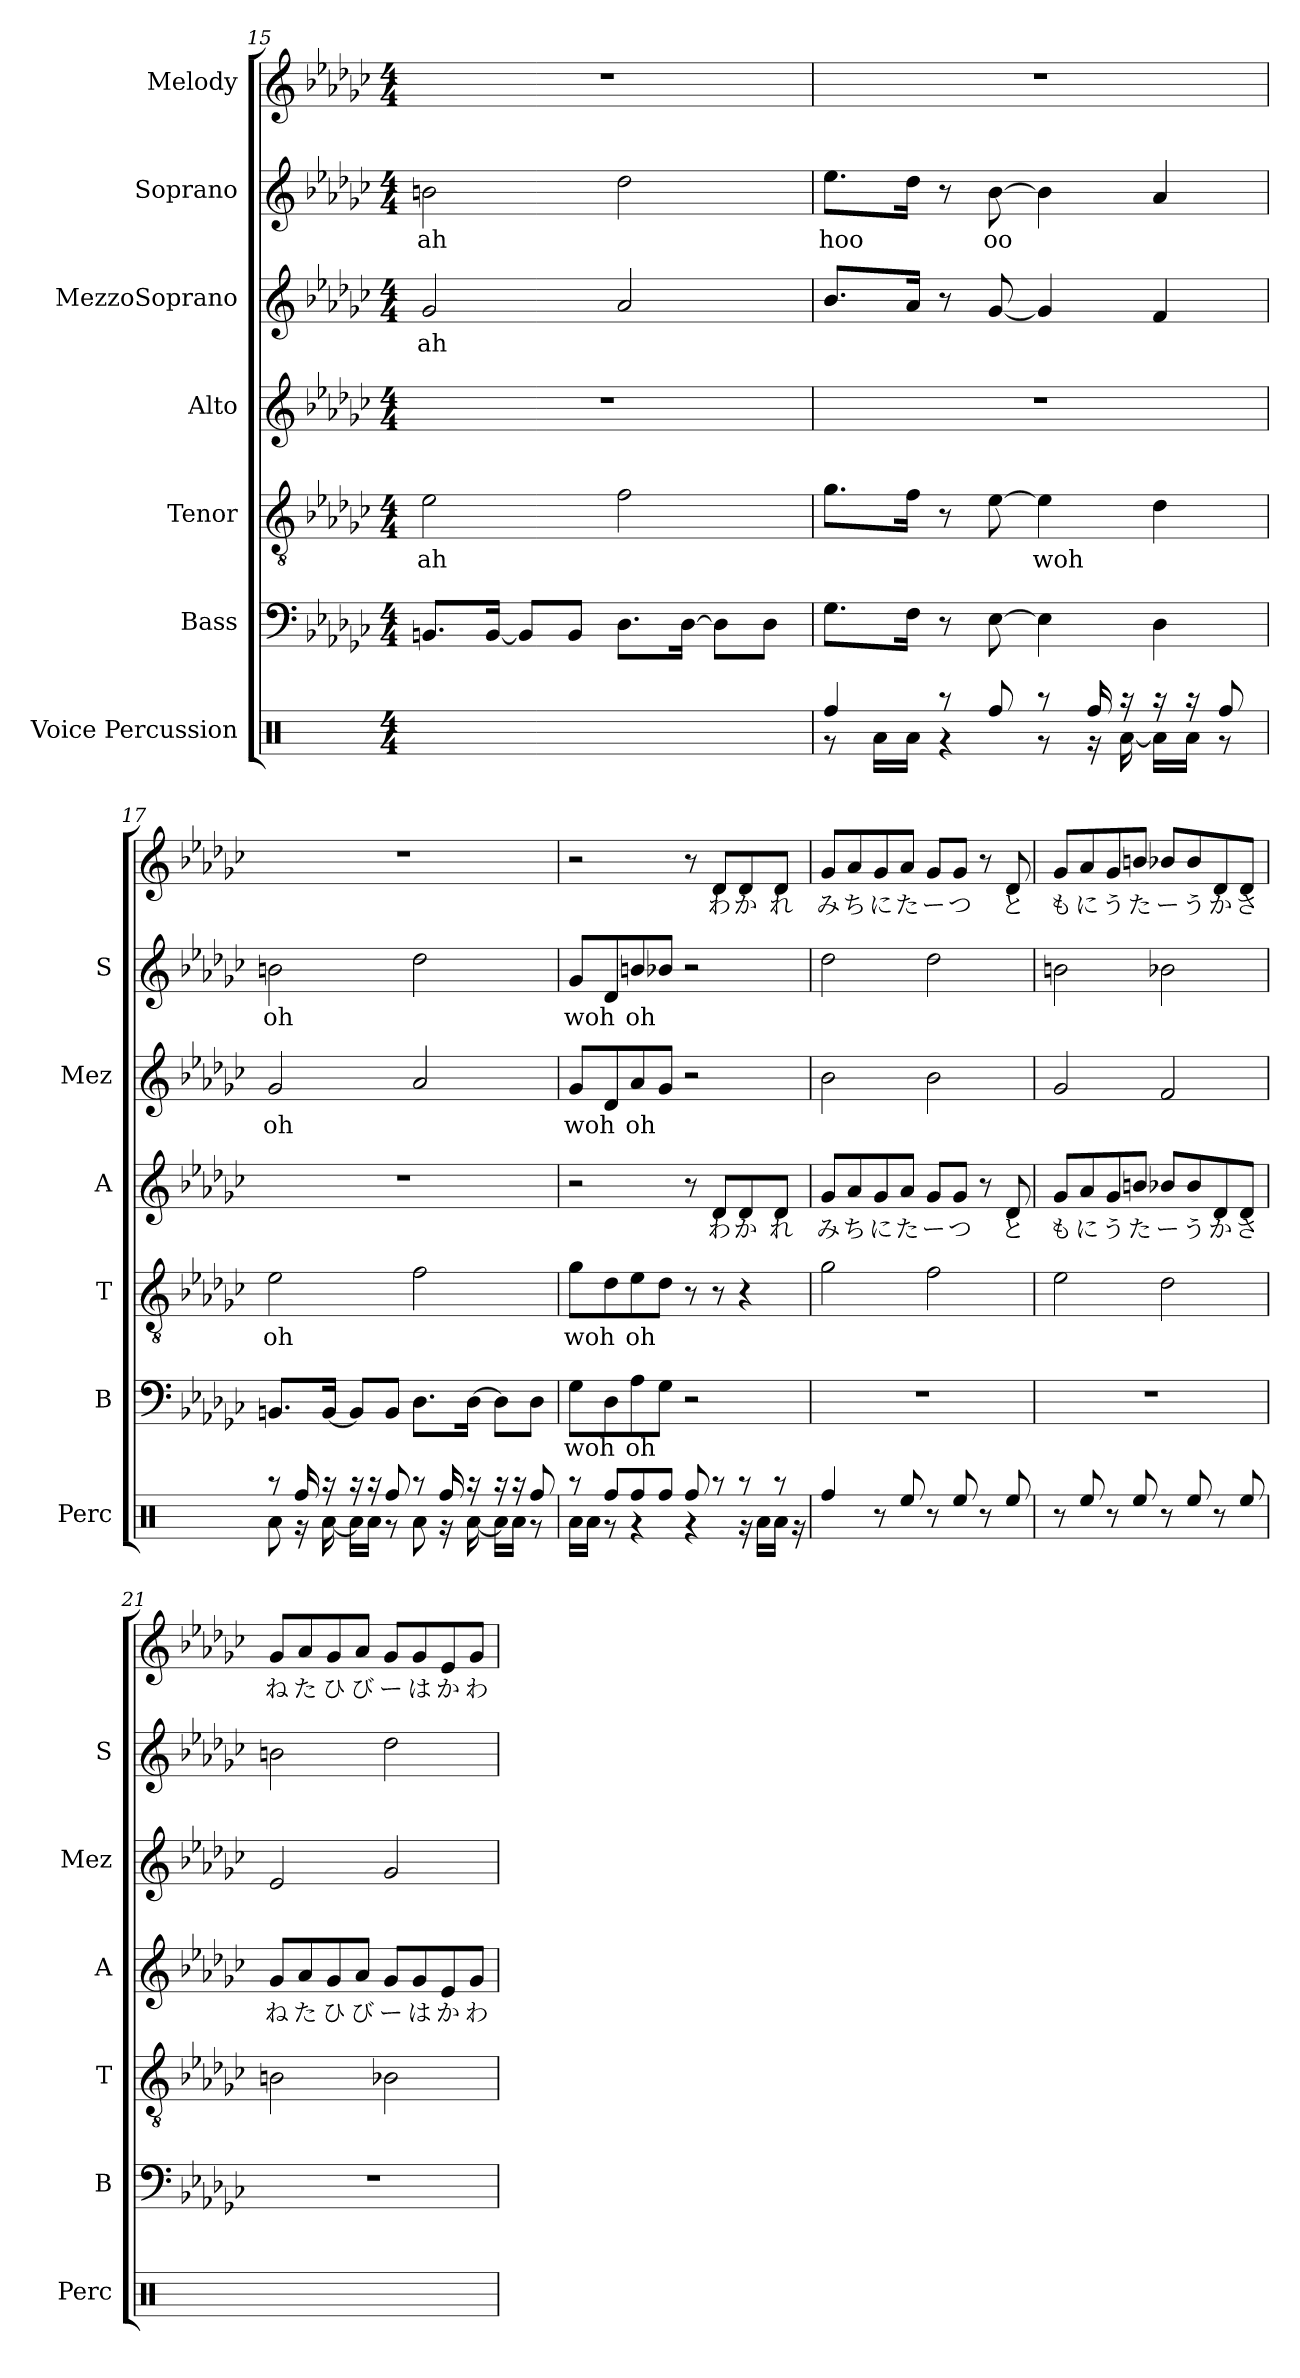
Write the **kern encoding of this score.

**kern	**kern	**text	**kern	**text	**kern	**text	**kern	**text	**kern	**text	**kern	**text
*part7	*part6	*part6	*part5	*part5	*part4	*part4	*part3	*part3	*part2	*part2	*part1	*part1
*staff7	*staff6	*staff6	*staff5	*staff5	*staff4	*staff4	*staff3	*staff3	*staff2	*staff2	*staff1	*staff1
*I"Voice Percussion	*I"Bass	*	*I"Tenor	*	*I"Alto	*	*I"MezzoSoprano	*	*I"Soprano	*	*I"Melody	*
*I'Perc	*I'B	*	*I'T	*	*I'A	*	*I'Mez	*	*I'S	*	*	*
*clefX	*clefF4	*	*clefGv2	*	*clefG2	*	*clefG2	*	*clefG2	*	*clefG2	*
*k[]	*k[b-e-a-d-g-c-]	*	*k[b-e-a-d-g-c-]	*	*k[b-e-a-d-g-c-]	*	*k[b-e-a-d-g-c-]	*	*k[b-e-a-d-g-c-]	*	*k[b-e-a-d-g-c-]	*
*M4/4	*M4/4	*	*M4/4	*	*M4/4	*	*M4/4	*	*M4/4	*	*M4/4	*
=15	=15	=15	=15	=15	=15	=15	=15	=15	=15	=15	=15	=15
1ryy	8.BBnL	.	2e-	ah	1r	.	2g-	ah	2bn	ah	1r	.
.	[16BBJk	.	.	.	.	.	.	.	.	.	.	.
.	8BBL]	.	.	.	.	.	.	.	.	.	.	.
.	8BBJ	.	.	.	.	.	.	.	.	.	.	.
.	8.D-L	.	2f	.	.	.	2a-	.	2dd-	.	.	.
.	[16D-Jk	.	.	.	.	.	.	.	.	.	.	.
.	8D-L]	.	.	.	.	.	.	.	.	.	.	.
.	8D-J	.	.	.	.	.	.	.	.	.	.	.
=16	=16	=16	=16	=16	=16	=16	=16	=16	=16	=16	=16	=16
*^	*	*	*	*	*	*	*	*	*	*	*	*
4Rff/	8r	8.G-L	.	8.g-L	.	1r	.	8.b-L	.	8.ee-L	hoo	1r	.
.	16Ra\LL	.	.	.	.	.	.	.	.	.	.	.	.
.	16Ra\JJ	16FJk	.	16fJk	.	.	.	16a-Jk	.	16dd-Jk	.	.	.
8r	4r	8r	.	8r	.	.	.	8r	.	8r	.	.	.
8Rff/	.	[8E-	.	[8e-	.	.	.	[8g-	.	[8b-	oo	.	.
8r	8r	4E-]	.	4e-]	woh	.	.	4g-]	.	4b-]	.	.	.
16Rff/	16r	.	.	.	.	.	.	.	.	.	.	.	.
16r	[16Ra\	.	.	.	.	.	.	.	.	.	.	.	.
16r	16Ra\LL]	4D-	.	4d-	.	.	.	4f	.	4a-	.	.	.
16r	16Ra\JJ	.	.	.	.	.	.	.	.	.	.	.	.
8Rff/	8r	.	.	.	.	.	.	.	.	.	.	.	.
=17	=17	=17	=17	=17	=17	=17	=17	=17	=17	=17	=17	=17	=17
8r	8Ra\	8.BBnL	.	2e-	oh	1r	.	2g-	oh	2bn	oh	1r	.
16Rff/	16r	.	.	.	.	.	.	.	.	.	.	.	.
16r	[16Ra\	[16BBJk	.	.	.	.	.	.	.	.	.	.	.
16r	16Ra\LL]	8BBL]	.	.	.	.	.	.	.	.	.	.	.
16r	16Ra\JJ	.	.	.	.	.	.	.	.	.	.	.	.
8Rff/	8r	8BBJ	.	.	.	.	.	.	.	.	.	.	.
8r	8Ra\	8.D-L	.	2f	.	.	.	2a-	.	2dd-	.	.	.
16Rff/	16r	.	.	.	.	.	.	.	.	.	.	.	.
16r	[16Ra\	[16D-Jk	.	.	.	.	.	.	.	.	.	.	.
16r	16Ra\LL]	8D-L]	.	.	.	.	.	.	.	.	.	.	.
16r	16Ra\JJ	.	.	.	.	.	.	.	.	.	.	.	.
8Rff/	8r	8D-J	.	.	.	.	.	.	.	.	.	.	.
=18	=18	=18	=18	=18	=18	=18	=18	=18	=18	=18	=18	=18	=18
8r	16Ra\LL	8G-L	woh	8g-L	woh	2r	.	8g-L	woh	8g-L	woh	2r	.
.	16Ra\JJ	.	.	.	.	.	.	.	.	.	.	.	.
8Rff/L	8r	8D-	.	8d-	.	.	.	8d-	.	8d-	.	.	.
8Rff/	4r	8A-	oh	8e-	oh	.	.	8a-	oh	8bn	oh	.	.
8Rff/J	.	8G-J	.	8d-J	.	.	.	8g-J	.	8b-XJ	.	.	.
8Rff/	4r	2r	.	8r	.	8r	.	2r	.	2r	.	8r	.
8r	.	.	.	8r	.	8d-L	わ	.	.	.	.	8d-L	わ
8r	16r	.	.	4r	.	8d-	か	.	.	.	.	8d-	か
.	16Ra\LL	.	.	.	.	.	.	.	.	.	.	.	.
8r	16Ra\JJ	.	.	.	.	8d-J	れ	.	.	.	.	8d-J	れ
.	16r	.	.	.	.	.	.	.	.	.	.	.	.
*v	*v	*	*	*	*	*	*	*	*	*	*	*	*
=19	=19	=19	=19	=19	=19	=19	=19	=19	=19	=19	=19	=19
4Rff/	1r	.	2g-	.	8g-L	み	2b-	.	2dd-	.	8g-L	み
.	.	.	.	.	8a-	ち	.	.	.	.	8a-	ち
8r	.	.	.	.	8g-	に	.	.	.	.	8g-	に
8Ree/	.	.	.	.	8a-J	た	.	.	.	.	8a-J	た
8r	.	.	2f	.	8g-L	ー	2b-	.	2dd-	.	8g-L	ー
8Ree/	.	.	.	.	8g-J	つ	.	.	.	.	8g-J	つ
8r	.	.	.	.	8r	.	.	.	.	.	8r	.
8Ree/	.	.	.	.	8d-	と	.	.	.	.	8d-	と
=20	=20	=20	=20	=20	=20	=20	=20	=20	=20	=20	=20	=20
8r	1r	.	2e-	.	8g-L	も	2g-	.	2bn	.	8g-L	も
8Ree/	.	.	.	.	8a-	に	.	.	.	.	8a-	に
8r	.	.	.	.	8g-	う	.	.	.	.	8g-	う
8Ree/	.	.	.	.	8bnJ	た	.	.	.	.	8bnJ	た
8r	.	.	2d-	.	8b-XL	ー	2f	.	2b-X	.	8b-XL	ー
8Ree/	.	.	.	.	8b-	う	.	.	.	.	8b-	う
8r	.	.	.	.	8d-	か	.	.	.	.	8d-	か
8Ree/	.	.	.	.	8d-J	さ	.	.	.	.	8d-J	さ
=21	=21	=21	=21	=21	=21	=21	=21	=21	=21	=21	=21	=21
1ryy	1r	.	2Bn	.	8g-L	ね	2e-	.	2bn	.	8g-L	ね
.	.	.	.	.	8a-	た	.	.	.	.	8a-	た
.	.	.	.	.	8g-	ひ	.	.	.	.	8g-	ひ
.	.	.	.	.	8a-J	び	.	.	.	.	8a-J	び
.	.	.	2B-X	.	8g-L	ー	2g-	.	2dd-	.	8g-L	ー
.	.	.	.	.	8g-	は	.	.	.	.	8g-	は
.	.	.	.	.	8e-	か	.	.	.	.	8e-	か
.	.	.	.	.	8g-J	わ	.	.	.	.	8g-J	わ
=	=	=	=	=	=	=	=	=	=	=	=	=
*-	*-	*-	*-	*-	*-	*-	*-	*-	*-	*-	*-	*-
